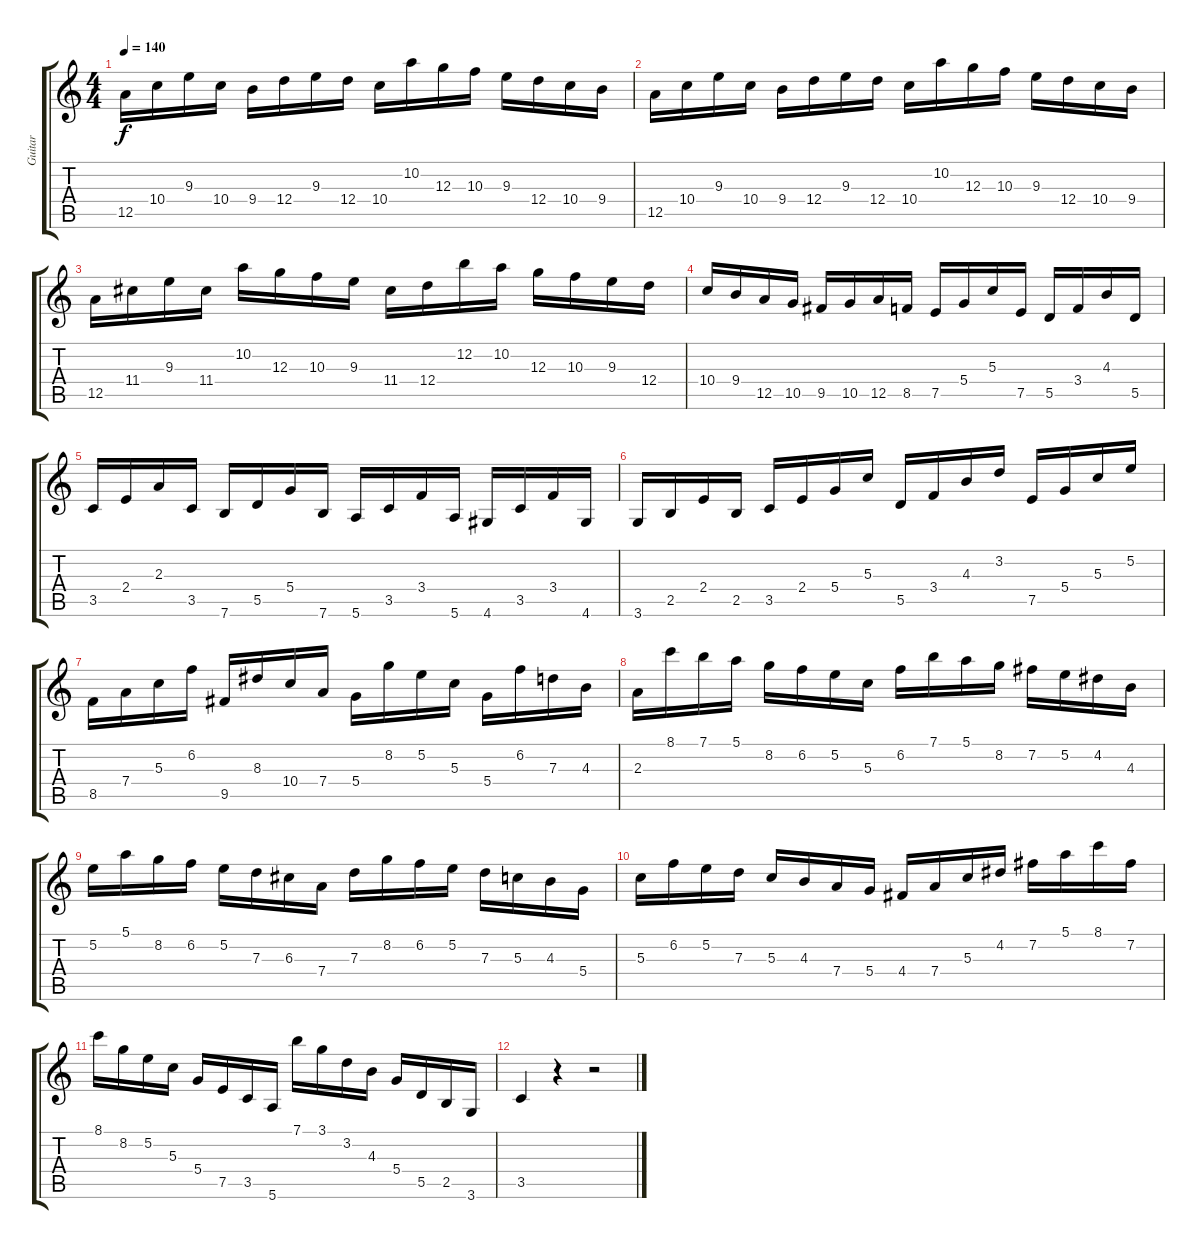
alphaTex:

\track ("Guitar" "Guitar") {instrument overdrivenguitar}
\staff {score tabs}
\tuning (E4 B3 G3 D3 A2 E2) {hide}
\ts (4 4)
\tempo 140
\clef g2
\ks c
12.5.16{dy f instrument overdrivenguitar} 10.4.16 9.3.16 10.4.16 9.4.16 12.4.16 9.3.16 12.4.16 10.4.16 10.2.16 12.3.16 10.3.16 9.3.16 12.4.16 10.4.16 9.4.16 |
12.5.16 10.4.16 9.3.16 10.4.16 9.4.16 12.4.16 9.3.16 12.4.16 10.4.16 10.2.16 12.3.16 10.3.16 9.3.16 12.4.16 10.4.16 9.4.16 |
12.5.16 11.4.16 9.3.16 11.4.16 10.2.16 12.3.16 10.3.16 9.3.16 11.4.16 12.4.16 12.2.16 10.2.16 12.3.16 10.3.16 9.3.16 12.4.16 |
10.4.16 9.4.16 12.5.16 10.5.16 9.5.16 10.5.16 12.5.16 8.5.16 7.5.16 5.4.16 5.3.16 7.5.16 5.5.16 3.4.16 4.3.16 5.5.16 |
3.5.16 2.4.16 2.3.16 3.5.16 7.6.16 5.5.16 5.4.16 7.6.16 5.6.16 3.5.16 3.4.16 5.6.16 4.6.16 3.5.16 3.4.16 4.6.16 |
3.6.16 2.5.16 2.4.16 2.5.16 3.5.16 2.4.16 5.4.16 5.3.16 5.5.16 3.4.16 4.3.16 3.2.16 7.5.16 5.4.16 5.3.16 5.2.16 |
8.5.16 7.4.16 5.3.16 6.2.16 9.5.16 8.3.16 10.4.16 7.4.16 5.4.16 8.2.16 5.2.16 5.3.16 5.4.16 6.2.16 7.3.16 4.3.16 |
2.3.16 8.1.16 7.1.16 5.1.16 8.2.16 6.2.16 5.2.16 5.3.16 6.2.16 7.1.16 5.1.16 8.2.16 7.2.16 5.2.16 4.2.16 4.3.16 |
5.2.16 5.1.16 8.2.16 6.2.16 5.2.16 7.3.16 6.3.16 7.4.16 7.3.16 8.2.16 6.2.16 5.2.16 7.3.16 5.3.16 4.3.16 5.4.16 |
5.3.16 6.2.16 5.2.16 7.3.16 5.3.16 4.3.16 7.4.16 5.4.16 4.4.16 7.4.16 5.3.16 4.2.16 7.2.16 5.1.16 8.1.16 7.2.16 |
8.1.16 8.2.16 5.2.16 5.3.16 5.4.16 7.5.16 3.5.16 5.6.16 7.1.16 3.1.16 3.2.16 4.3.16 5.4.16 5.5.16 2.5.16 3.6.16 |
3.5.4 r.4 r.2
